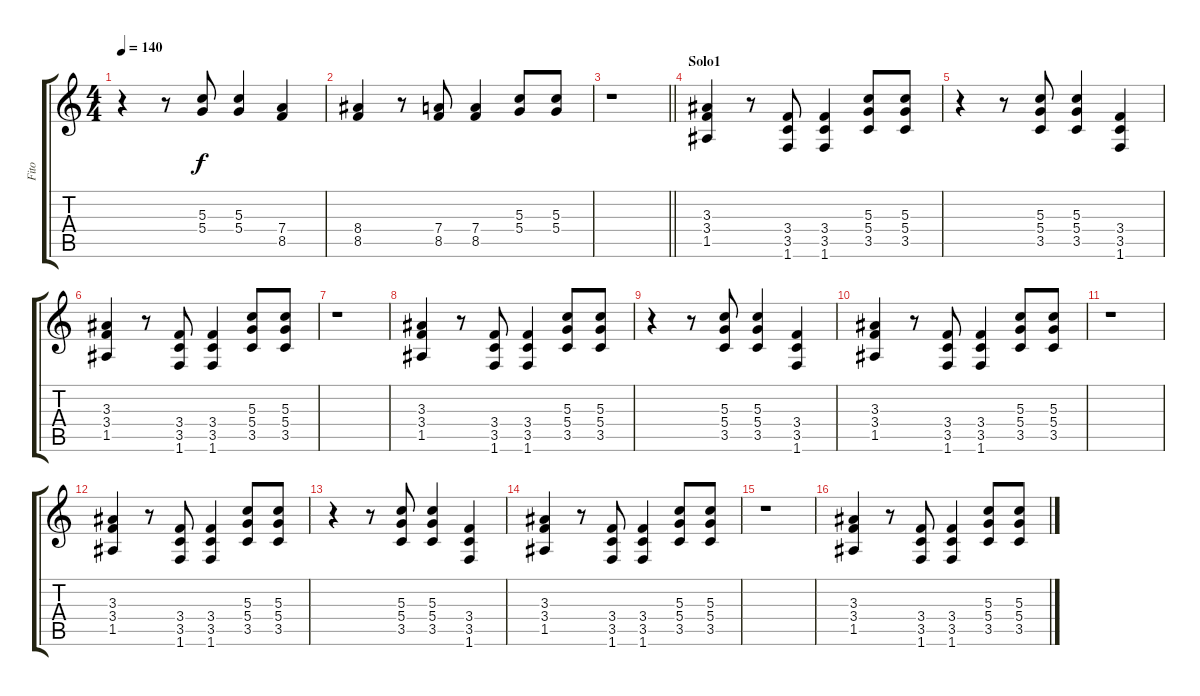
\track ("Fito" "Fito") {instrument distortionguitar}
\staff {score tabs}
\tuning (E4 B3 G3 D3 A2 E2) {hide}
\ts (4 4)
\tempo 140
\clef g2
\ks c
r.4{dy f} r.8{beam Up} (5.3 5.4).8 (5.3 5.4).4 (7.4 8.5).4 |
(8.4 8.5).4 r.8 (7.4 8.5).8 (7.4 8.5).4 (5.3 5.4).8 (5.3 5.4).8 |
\barLineRight lightlight
r.1 |
\section ("" "Solo1")
(3.3 3.4 1.5).4 r.8 (3.4 3.5 1.6).8 (3.4 3.5 1.6).4 (5.3 5.4 3.5).8 (5.3 5.4 3.5).8 |
r.4 r.8{beam Up} (5.3 5.4 3.5).8 (5.3 5.4 3.5).4 (3.4 3.5 1.6).4 |
(3.3 3.4 1.5).4 r.8 (3.4 3.5 1.6).8 (3.4 3.5 1.6).4 (5.3 5.4 3.5).8 (5.3 5.4 3.5).8 |
r.1 |
(3.3 3.4 1.5).4 r.8 (3.4 3.5 1.6).8 (3.4 3.5 1.6).4 (5.3 5.4 3.5).8 (5.3 5.4 3.5).8 |
r.4 r.8{beam Up} (5.3 5.4 3.5).8 (5.3 5.4 3.5).4 (3.4 3.5 1.6).4 |
(3.3 3.4 1.5).4 r.8 (3.4 3.5 1.6).8 (3.4 3.5 1.6).4 (5.3 5.4 3.5).8 (5.3 5.4 3.5).8 |
r.1 |
(3.3 3.4 1.5).4 r.8 (3.4 3.5 1.6).8 (3.4 3.5 1.6).4 (5.3 5.4 3.5).8 (5.3 5.4 3.5).8 |
r.4 r.8{beam Up} (5.3 5.4 3.5).8 (5.3 5.4 3.5).4 (3.4 3.5 1.6).4 |
(3.3 3.4 1.5).4 r.8 (3.4 3.5 1.6).8 (3.4 3.5 1.6).4 (5.3 5.4 3.5).8 (5.3 5.4 3.5).8 |
r.1 |
(3.3 3.4 1.5).4 r.8 (3.4 3.5 1.6).8 (3.4 3.5 1.6).4 (5.3 5.4 3.5).8 (5.3 5.4 3.5).8
